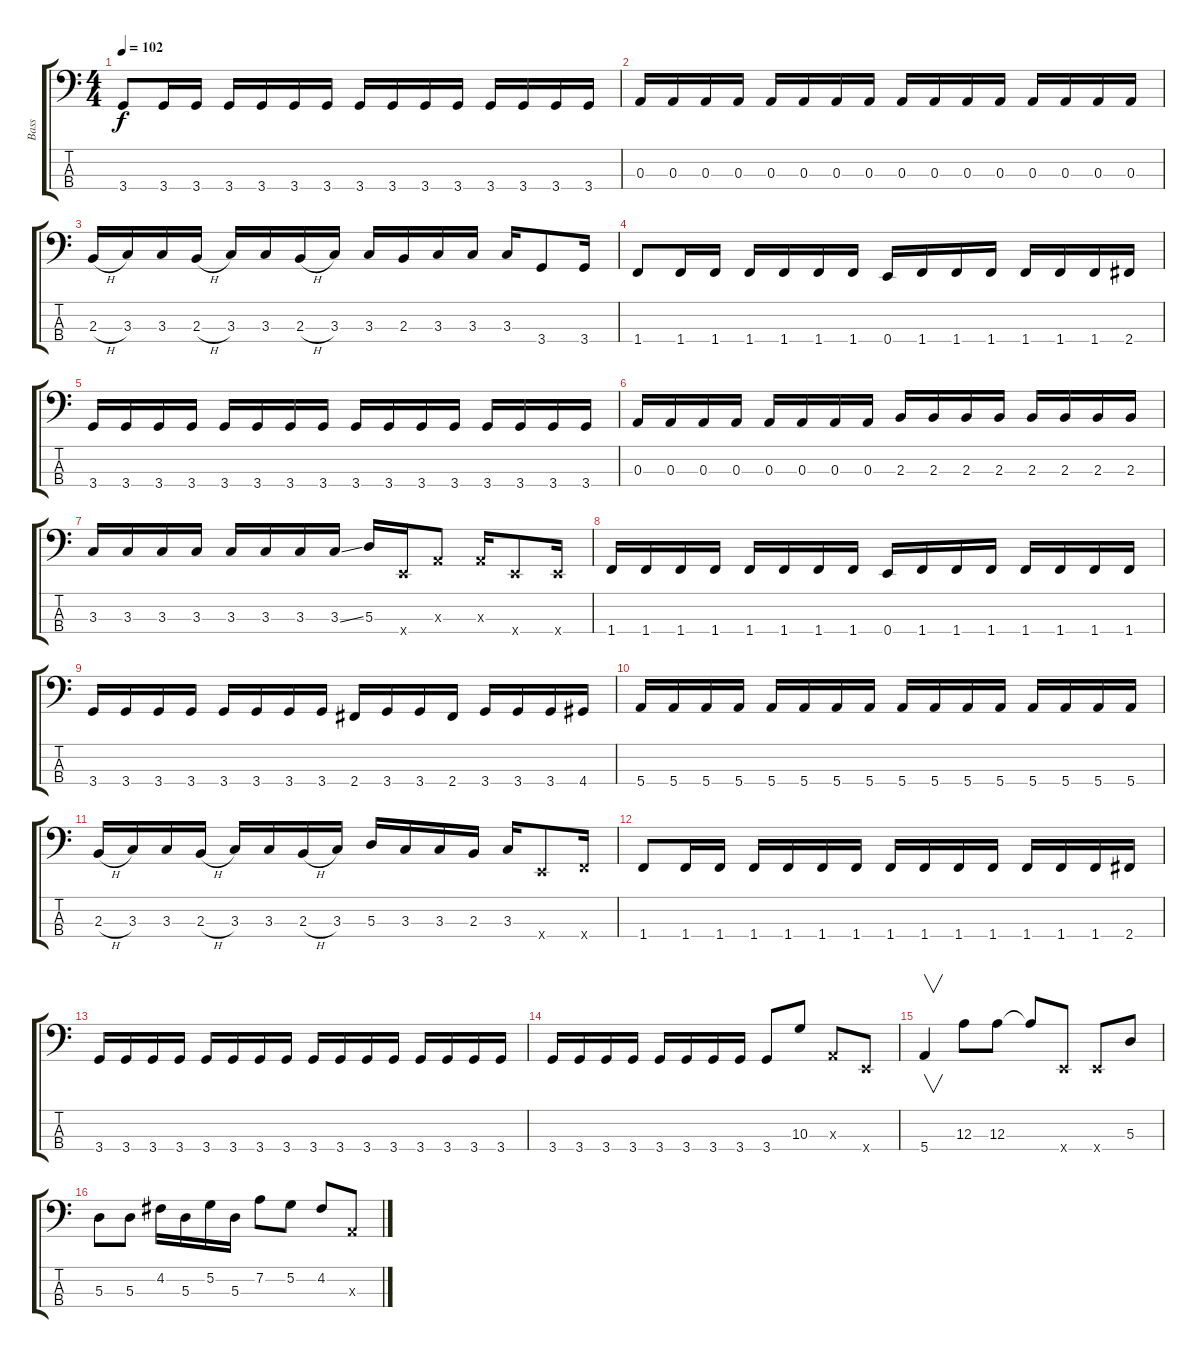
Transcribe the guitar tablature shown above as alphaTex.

\track ("Bass" "Bass") {instrument electricbasspick}
\staff {score tabs}
\tuning (G2 D2 A1 E1) {hide}
\ts (4 4)
\tempo 102
\clef f4
\ks c
3.4.8{dy f} 3.4.16 3.4.16 3.4.16 3.4.16 3.4.16 3.4.16 3.4.16 3.4.16 3.4.16 3.4.16 3.4.16 3.4.16 3.4.16 3.4.16 |
0.3.16 0.3.16 0.3.16 0.3.16 0.3.16 0.3.16 0.3.16 0.3.16 0.3.16 0.3.16 0.3.16 0.3.16 0.3.16 0.3.16 0.3.16 0.3.16 |
2.3{h}.16 3.3.16 3.3.16 2.3{h}.16 3.3.16 3.3.16 2.3{h}.16 3.3.16 3.3.16 2.3.16 3.3.16 3.3.16 3.3.16 3.4.8 3.4.16 |
1.4.8 1.4.16 1.4.16 1.4.16 1.4.16 1.4.16 1.4.16 0.4.16 1.4.16 1.4.16 1.4.16 1.4.16 1.4.16 1.4.16 2.4.16 |
3.4.16 3.4.16 3.4.16 3.4.16 3.4.16 3.4.16 3.4.16 3.4.16 3.4.16 3.4.16 3.4.16 3.4.16 3.4.16 3.4.16 3.4.16 3.4.16 |
0.3.16 0.3.16 0.3.16 0.3.16 0.3.16 0.3.16 0.3.16 0.3.16 2.3.16 2.3.16 2.3.16 2.3.16 2.3.16 2.3.16 2.3.16 2.3.16 |
3.3.16 3.3.16 3.3.16 3.3.16 3.3.16 3.3.16 3.3.16 3.3{ss}.16 5.3.16 0.4{x}.16 0.3{x}.8 0.3{x}.16 0.4{x}.8 0.4{x}.16 |
1.4.16 1.4.16 1.4.16 1.4.16 1.4.16 1.4.16 1.4.16 1.4.16 0.4.16 1.4.16 1.4.16 1.4.16 1.4.16 1.4.16 1.4.16 1.4.16 |
3.4.16 3.4.16 3.4.16 3.4.16 3.4.16 3.4.16 3.4.16 3.4.16 2.4.16 3.4.16 3.4.16 2.4.16 3.4.16 3.4.16 3.4.16 4.4.16 |
5.4.16 5.4.16 5.4.16 5.4.16 5.4.16 5.4.16 5.4.16 5.4.16 5.4.16 5.4.16 5.4.16 5.4.16 5.4.16 5.4.16 5.4.16 5.4.16 |
2.3{h}.16 3.3.16 3.3.16 2.3{h}.16 3.3.16 3.3.16 2.3{h}.16 3.3.16 5.3.16 3.3.16 3.3.16 2.3.16 3.3.16 0.4{x}.8 1.4{x}.16 |
1.4.8 1.4.16 1.4.16 1.4.16 1.4.16 1.4.16 1.4.16 1.4.16 1.4.16 1.4.16 1.4.16 1.4.16 1.4.16 1.4.16 2.4.16 |
3.4.16 3.4.16 3.4.16 3.4.16 3.4.16 3.4.16 3.4.16 3.4.16 3.4.16 3.4.16 3.4.16 3.4.16 3.4.16 3.4.16 3.4.16 3.4.16 |
3.4.16 3.4.16 3.4.16 3.4.16 3.4.16 3.4.16 3.4.16 3.4.16 3.4.8 10.3.8 0.3{x}.8 0.4{x}.8 |
5.4.4{v} 12.3.8 12.3.8 12.3{t}.8 0.4{x}.8 0.4{x}.8 5.3.8 |
5.3.8 5.3.8 4.2.16 5.3.16 5.2.16 5.3.16 7.2.8 5.2.8 4.2.8 0.3{x}.8
